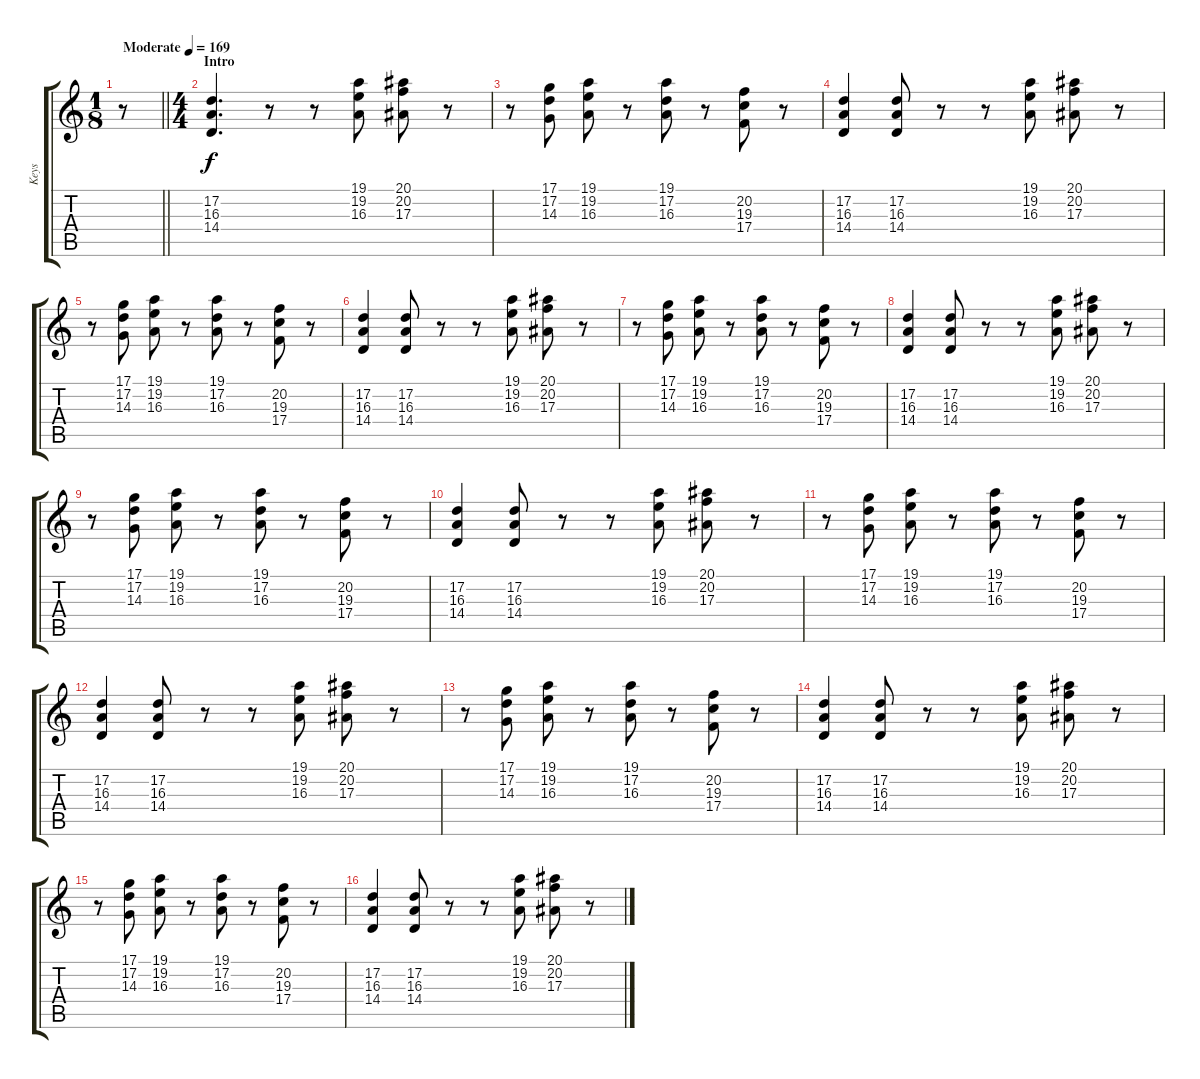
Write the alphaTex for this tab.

\track ("Keys" "Keys") {instrument rockorgan}
\staff {score tabs}
\tuning (D4 A3 F3 C3 G2 D2) {hide}
\ts (1 8)
\tempo (169 "Moderate")
\clef g2
\barLineRight lightlight
\ks c
r.8{dy f instrument rockorgan} |
\ts (4 4)
\section ("" "Intro")
(17.2 16.3 14.4).4{d} r.8 r.8 (19.1 19.2 16.3).8 (20.1 20.2 17.3).8 r.8 |
r.8 (17.1 17.2 14.3).8 (19.1 19.2 16.3).8 r.8 (19.1 17.2 16.3).8 r.8 (20.2 19.3 17.4).8 r.8 |
(17.2 16.3 14.4).4 (17.2 16.3 14.4).8 r.8 r.8 (19.1 19.2 16.3).8 (20.1 20.2 17.3).8 r.8 |
r.8 (17.1 17.2 14.3).8 (19.1 19.2 16.3).8 r.8 (19.1 17.2 16.3).8 r.8 (20.2 19.3 17.4).8 r.8 |
(17.2 16.3 14.4).4 (17.2 16.3 14.4).8 r.8 r.8 (19.1 19.2 16.3).8 (20.1 20.2 17.3).8 r.8 |
r.8 (17.1 17.2 14.3).8 (19.1 19.2 16.3).8 r.8 (19.1 17.2 16.3).8 r.8 (20.2 19.3 17.4).8 r.8 |
(17.2 16.3 14.4).4 (17.2 16.3 14.4).8 r.8 r.8 (19.1 19.2 16.3).8 (20.1 20.2 17.3).8 r.8 |
r.8 (17.1 17.2 14.3).8 (19.1 19.2 16.3).8 r.8 (19.1 17.2 16.3).8 r.8 (20.2 19.3 17.4).8 r.8 |
(17.2 16.3 14.4).4 (17.2 16.3 14.4).8 r.8 r.8 (19.1 19.2 16.3).8 (20.1 20.2 17.3).8 r.8 |
r.8 (17.1 17.2 14.3).8 (19.1 19.2 16.3).8 r.8 (19.1 17.2 16.3).8 r.8 (20.2 19.3 17.4).8 r.8 |
(17.2 16.3 14.4).4 (17.2 16.3 14.4).8 r.8 r.8 (19.1 19.2 16.3).8 (20.1 20.2 17.3).8 r.8 |
r.8 (17.1 17.2 14.3).8 (19.1 19.2 16.3).8 r.8 (19.1 17.2 16.3).8 r.8 (20.2 19.3 17.4).8 r.8 |
(17.2 16.3 14.4).4 (17.2 16.3 14.4).8 r.8 r.8 (19.1 19.2 16.3).8 (20.1 20.2 17.3).8 r.8 |
r.8 (17.1 17.2 14.3).8 (19.1 19.2 16.3).8 r.8 (19.1 17.2 16.3).8 r.8 (20.2 19.3 17.4).8 r.8 |
(17.2 16.3 14.4).4 (17.2 16.3 14.4).8 r.8 r.8 (19.1 19.2 16.3).8 (20.1 20.2 17.3).8 r.8
